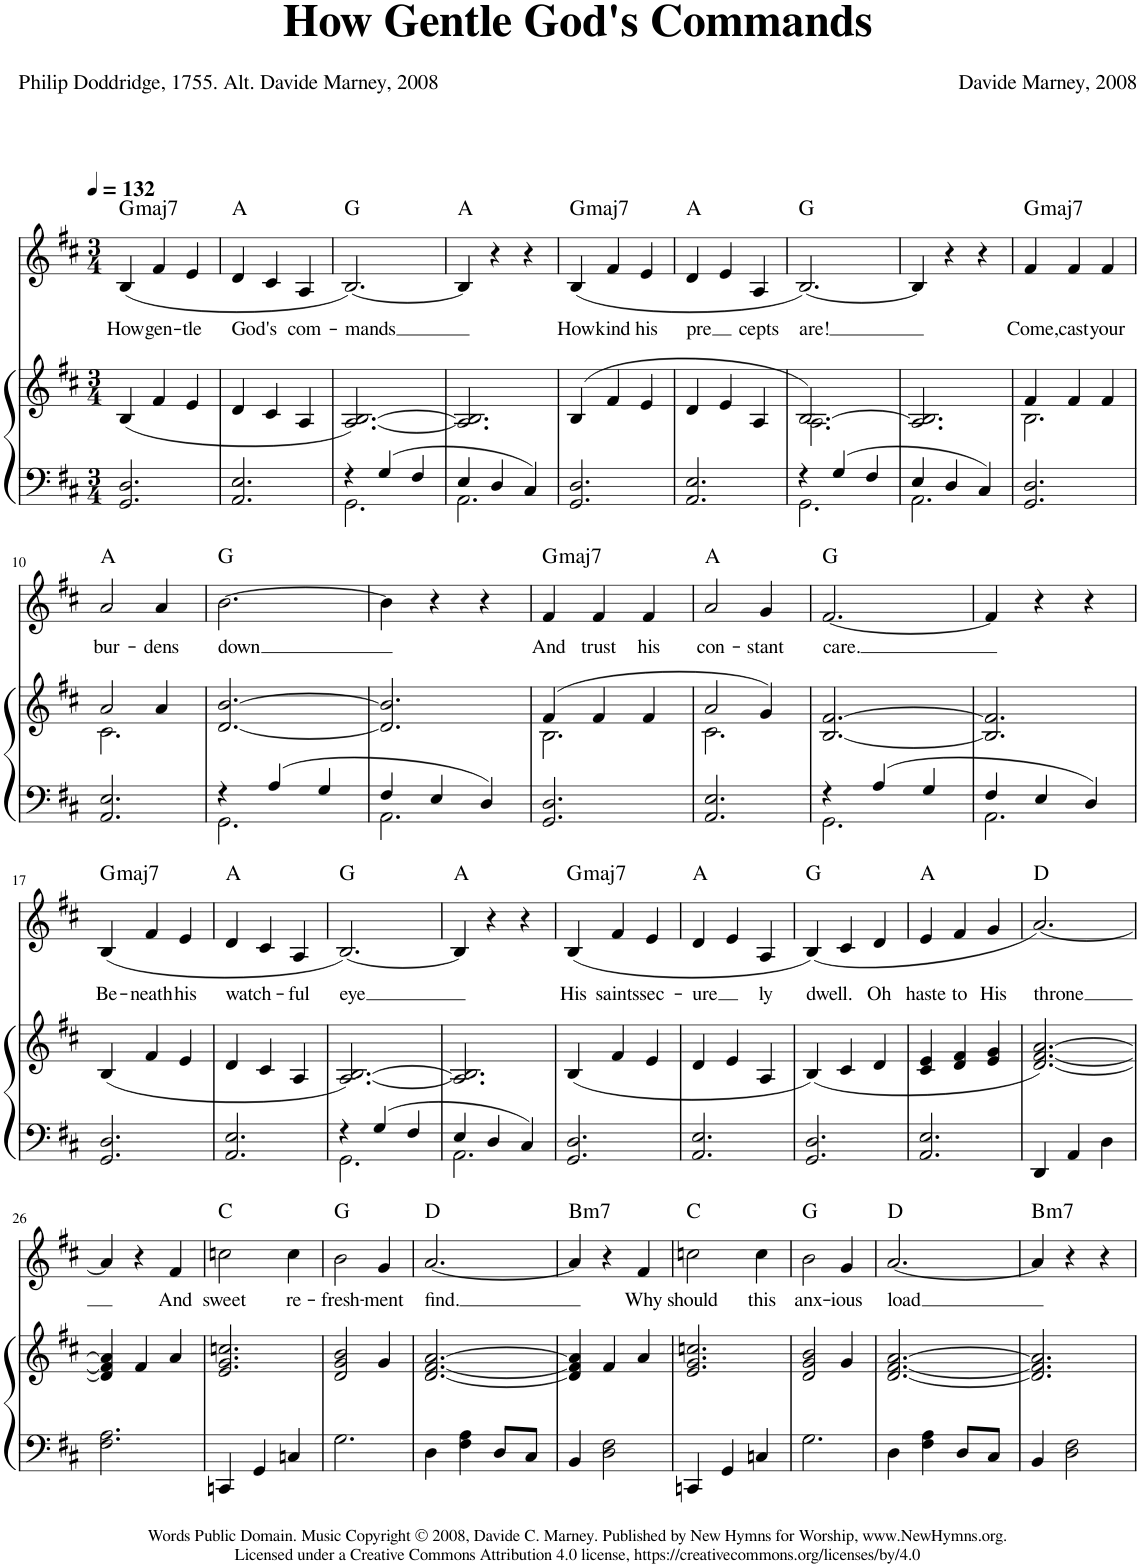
**kern	**kern	**kern	**text	**harte
*part2	*part2	*part1	*part1	*part1
*staff3	*staff2	*staff1	*staff1	*
*I"Piano	*	*I"Voice	*	*
*I'Pno	*	*I'V	*	*
*clefF4	*clefG2	*clefG2	*	*
*k[f#c#]	*k[f#c#]	*k[f#c#]	*	*
*D:	*D:	*D:	*	*
*M3/4	*M3/4	*M3/4	*	*
*MM132	*MM132	*MM132	*	*
=1	=1	=1	=1	=1
!	!	!	!LO:LY:b	!LO:H:kt=maj7
2.GG/ 2.D/	(4B/	(4B/	-How	G:maj7
!	!	!	!LO:LY:b	!
.	4f#/	4f#/	-gen-	.
!	!	!	!LO:LY:b	!
.	4e/	4e/	-tle	.
=2	=2	=2	=2	=2
!	!	!	!LO:LY:b	!
2.AA/ 2.E/	4d/	4d/	-God's	A:maj
.	4c#/	4c#/	.	.
!	!	!	!LO:LY:b	!
.	4A/	4A/	-com-	.
=3	=3	=3	=3	=3
*^	*	*	*	*
!	!	!	!	!LO:LY:b	!
4r	2.GG\	[2.A/ [2.B/)	[2.B/)	-mands	G:maj
4G/	.	.	.	.	.
4F#/	.	.	.	.	.
=4	=4	=4	=4	=4	=4
4E/	2.AA\	2.A/] 2.B/]	4B/]	.	A:maj
4D/	.	.	4r	.	.
4C#/	.	.	4r	.	.
*v	*v	*	*	*	*
=5	=5	=5	=5	=5
!	!	!	!LO:LY:b	!LO:H:kt=maj7
2.GG/ 2.D/	(4B/	(4B/	-How	G:maj7
!	!	!	!LO:LY:b	!
.	4f#/	4f#/	-kind	.
!	!	!	!LO:LY:b	!
.	4e/	4e/	-his	.
=6	=6	=6	=6	=6
!	!	!	!LO:LY:b	!
2.AA/ 2.E/	4d/	4d/	-pre-	A:maj
.	4e/	4e/	.	.
!	!	!	!LO:LY:b	!
.	4A/	4A/	-cepts	.
=7	=7	=7	=7	=7
*^	*^	*	*	*
!	!	!	!	!	!LO:LY:b	!
4r	2.GG\	[2.B/)	2.A\	[2.B/)	-are!	G:maj
4G/	.	.	.	.	.	.
4F#/	.	.	.	.	.	.
*	*	*v	*v	*	*	*
=8	=8	=8	=8	=8	=8
4E/	2.AA\	2.A/ 2.B/]	4B/]	.	.
4D/	.	.	4r	.	.
4C#/	.	.	4r	.	.
*v	*v	*	*	*	*
=9	=9	=9	=9	=9
*	*^	*	*	*
!	!	!	!	!LO:LY:b	!LO:H:kt=maj7
2.GG/ 2.D/	4f#/	2.B\	4f#/	-Come,	G:maj7
!	!	!	!	!LO:LY:b	!
.	4f#/	.	4f#/	-cast	.
!	!	!	!	!LO:LY:b	!
.	4f#/	.	4f#/	-your	.
!!LO:LB:g=z
=10	=10	=10	=10	=10	=10
!	!	!	!	!LO:LY:b	!
2.AA/ 2.E/	2a/	2.c#\	2a/	-bur-	A:maj
!	!	!	!	!LO:LY:b	!
.	4a/	.	4a/	-dens	.
*	*v	*v	*	*	*
=11	=11	=11	=11	=11
*^	*	*	*	*
!	!	!	!	!LO:LY:b	!
4r	2.GG\	[2.d/ [2.b/	[2.b\	-down	G:maj
4A/	.	.	.	.	.
4G/	.	.	.	.	.
=12	=12	=12	=12	=12	=12
4F#/	2.AA\	2.d/] 2.b/]	4b\]	.	.
4E/	.	.	4r	.	.
4D/	.	.	4r	.	.
*v	*v	*	*	*	*
=13	=13	=13	=13	=13
*	*^	*	*	*
!	!	!	!	!LO:LY:b	!LO:H:kt=maj7
2.GG/ 2.D/	(4f#/	2.B\	4f#/	-And	G:maj7
!	!	!	!	!LO:LY:b	!
.	4f#/	.	4f#/	-trust	.
!	!	!	!	!LO:LY:b	!
.	4f#/	.	4f#/	-his	.
=14	=14	=14	=14	=14	=14
!	!	!	!	!LO:LY:b	!
2.AA/ 2.E/	2a/	2.c#\	2a/	-con-	A:maj
!	!	!	!	!LO:LY:b	!
.	4g/)	.	4g/	-stant	.
*	*v	*v	*	*	*
=15	=15	=15	=15	=15
*^	*	*	*	*
!	!	!	!	!LO:LY:b	!
4r	2.GG\	[2.B/ [2.f#/	[2.f#/	-care.	G:maj
4A/	.	.	.	.	.
4G/	.	.	.	.	.
=16	=16	=16	=16	=16	=16
4F#/	2.AA\	2.B/] 2.f#/]	4f#/]	.	.
4E/	.	.	4r	.	.
4D/	.	.	4r	.	.
*v	*v	*	*	*	*
!!LO:LB:g=z
=17	=17	=17	=17	=17
!	!	!	!LO:LY:b	!LO:H:kt=maj7
2.GG/ 2.D/	(4B/	(4B/	-Be-	G:maj7
!	!	!	!LO:LY:b	!
.	4f#/	4f#/	-neath	.
!	!	!	!LO:LY:b	!
.	4e/	4e/	-his	.
=18	=18	=18	=18	=18
!	!	!	!LO:LY:b	!
2.AA/ 2.E/	4d/	4d/	watch-	A:maj
.	4c#/	4c#/	.	.
!	!	!	!LO:LY:b	!
.	4A/	4A/	-ful	.
=19	=19	=19	=19	=19
*^	*	*	*	*
!	!	!	!	!LO:LY:b	!
4r	2.GG\	[2.A/ [2.B/)	[2.B/)	eye	G:maj
4G/	.	.	.	.	.
4F#/	.	.	.	.	.
=20	=20	=20	=20	=20	=20
4E/	2.AA\	2.A/] 2.B/]	4B/]	.	A:maj
4D/	.	.	4r	.	.
4C#/	.	.	4r	.	.
*v	*v	*	*	*	*
=21	=21	=21	=21	=21
!	!	!	!LO:LY:b	!LO:H:kt=maj7
2.GG/ 2.D/	(4B/	(4B/	-His	G:maj7
!	!	!	!LO:LY:b	!
.	4f#/	4f#/	-saints	.
!	!	!	!LO:LY:b	!
.	4e/	4e/	-sec-	.
=22	=22	=22	=22	=22
!	!	!	!LO:LY:b	!
2.AA/ 2.E/	4d/	4d/	-ure-	A:maj
.	4e/	4e/	.	.
!	!	!	!LO:LY:b	!
.	4A/	4A/	-ly	.
=23	=23	=23	=23	=23
!	!	!	!LO:LY:b	!
2.GG/ 2.D/	(4B/)	(4B/)	-dwell.	G:maj
.	4c#/	4c#/	.	.
!	!	!	!LO:LY:b	!
.	4d/	4d/	-Oh	.
=24	=24	=24	=24	=24
!	!	!	!LO:LY:b	!
2.AA/ 2.E/	4c#/ 4e/	4e/	-haste	A:maj
!	!	!	!LO:LY:b	!
.	4d/ 4f#/	4f#/	-to	.
!	!	!	!LO:LY:b	!
.	4e/ 4g/	4g/	-His	.
=25	=25	=25	=25	=25
!	!	!	!LO:LY:b	!
4DD/	[2.d/ [2.f#/ [2.a/)	[2.a/)	-throne	D:maj
4AA/	.	.	.	.
4D\	.	.	.	.
!!LO:LB:g=z
=26	=26	=26	=26	=26
2.F#\ 2.A\	4d/] 4f#/] 4a/]	4a/]	.	.
.	4f#/	4r	.	.
!	!	!	!LO:LY:b	!
.	4a/	4f#/	-And	.
=27	=27	=27	=27	=27
!	!	!	!LO:LY:b	!
4CCn/	2.e/ 2.g/ 2.ccn/	2ccn\	-sweet	C:maj
4GG/	.	.	.	.
!	!	!	!LO:LY:b	!
4Cn/	.	4cc\	-re-	.
=28	=28	=28	=28	=28
!	!	!	!LO:LY:b	!
2.G\	2d/ 2g/ 2b/	2b\	-fresh-	G:maj
!	!	!	!LO:LY:b	!
.	4g/	4g/	-ment	.
=29	=29	=29	=29	=29
!	!	!	!LO:LY:b	!
4D\	[2.d/ [2.f#/ [2.a/	[2.a/	-find.	D:maj
4F#\ 4A\	.	.	.	.
8D/L	.	.	.	.
8C#/J	.	.	.	.
=30	=30	=30	=30	=30
!	!	!	!	!LO:H:kt=m7
4BB/	4d/] 4f#/] 4a/]	4a/]	.	B:min7
2D\ 2F#\	4f#/	4r	.	.
!	!	!	!LO:LY:b	!
.	4a/	4f#/	-Why	.
=31	=31	=31	=31	=31
!	!	!	!LO:LY:b	!
4CCn/	2.e/ 2.g/ 2.ccn/	2ccn\	-should	C:maj
4GG/	.	.	.	.
!	!	!	!LO:LY:b	!
4Cn/	.	4cc\	-this	.
=32	=32	=32	=32	=32
!	!	!	!LO:LY:b	!
2.G\	2d/ 2g/ 2b/	2b\	-anx-	G:maj
!	!	!	!LO:LY:b	!
.	4g/	4g/	-ious	.
=33	=33	=33	=33	=33
!	!	!	!LO:LY:b	!
4D\	[2.d/ [2.f#/ [2.a/	[2.a/	-load	D:maj
4F#\ 4A\	.	.	.	.
8D/L	.	.	.	.
8C#/J	.	.	.	.
=34	=34	=34	=34	=34
!	!	!	!	!LO:H:kt=m7
4BB/	2.d/] 2.f#/] 2.a/]	4a/]	.	B:min7
2D\ 2F#\	.	4r	.	.
.	.	4r	.	.
=	=	=	=	=
*-	*-	*-	*-	*-
